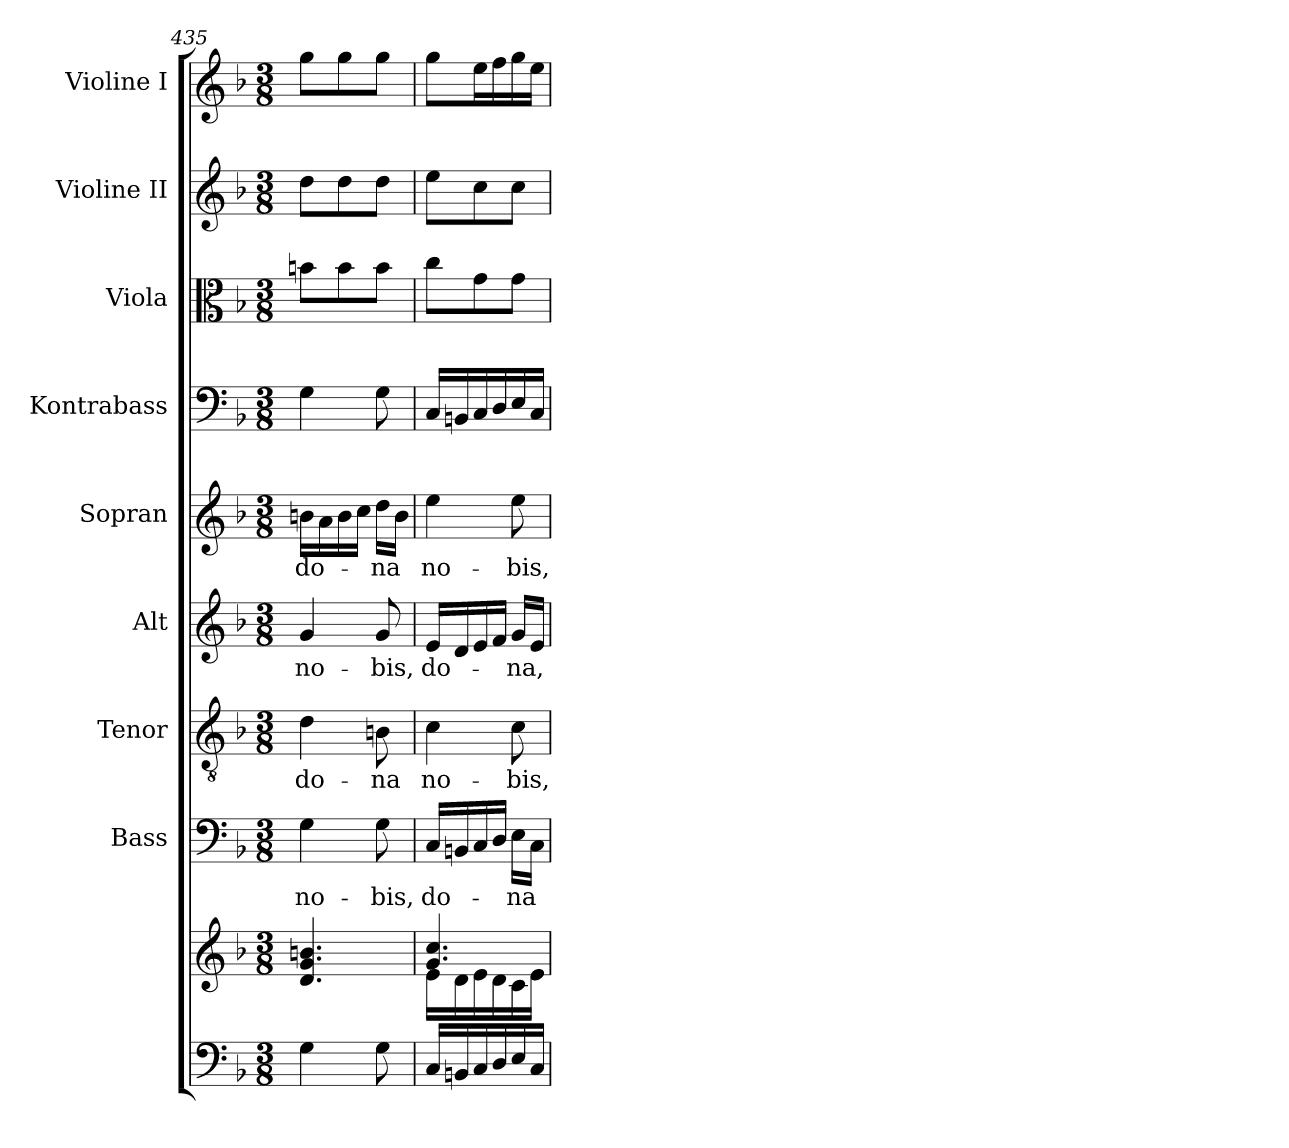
**kern	**kern	**kern	**text	**kern	**text	**kern	**text	**kern	**text	**kern	**kern	**kern	**kern
*part9	*part9	*part8	*part8	*part7	*part7	*part6	*part6	*part5	*part5	*part4	*part3	*part2	*part1
*staff10	*staff9	*staff8	*staff8	*staff7	*staff7	*staff6	*staff6	*staff5	*staff5	*staff4	*staff3	*staff2	*staff1
*	*	*I"Bass	*	*I"Tenor	*	*I"Alt	*	*I"Sopran	*	*I"Kontrabass	*I"Viola	*I"Violine II	*I"Violine I
*	*	*I'B.	*	*I'T.	*	*I'A.	*	*I'S.	*	*I'Kb.	*I'Vla.	*I'Vl. II	*I'Vl. I
*clefF4	*clefG2	*clefF4	*	*clefGv2	*	*clefG2	*	*clefG2	*	*clefF4	*clefC3	*clefG2	*clefG2
*	*	*	*	*	*	*	*	*	*	*ITrd7c12	*	*	*
*k[b-]	*k[b-]	*k[b-]	*	*k[b-]	*	*k[b-]	*	*k[b-]	*	*k[b-]	*k[b-]	*k[b-]	*k[b-]
*F:	*F:	*F:	*	*F:	*	*F:	*	*F:	*	*F:	*F:	*F:	*F:
*M3/8	*M3/8	*M3/8	*	*M3/8	*	*M3/8	*	*M3/8	*	*M3/8	*M3/8	*M3/8	*M3/8
=435	=435	=435	=435	=435	=435	=435	=435	=435	=435	=435	=435	=435	=435
!	!	!	!LO:LY:b	!	!LO:LY:b	!	!LO:LY:b	!	!LO:LY:b	!	!	!	!
4G\	4.d/ 4.g/ 4.bn/	4G\	no-	4d\	do-	4g/	no-	16bn\LL	do-	4GG\	8bn\L	8dd\L	8gg\L
.	.	.	.	.	.	.	.	16a\	.	.	.	.	.
.	.	.	.	.	.	.	.	16b\	.	.	8b\	8dd\	8gg\
.	.	.	.	.	.	.	.	16cc\JJ	.	.	.	.	.
!	!	!	!LO:LY:b	!	!LO:LY:b	!	!LO:LY:b	!	!LO:LY:b	!	!	!	!
8G\	.	8G\	-bis,	8Bn\	-na	8g/	-bis,	16dd\LL	-na	8GG\	8b\J	8dd\J	8gg\J
.	.	.	.	.	.	.	.	16b\JJ	.	.	.	.	.
!!LO:PB:g=z
=436	=436	=436	=436	=436	=436	=436	=436	=436	=436	=436	=436	=436	=436
*	*^	*	*	*	*	*	*	*	*	*	*	*	*
!	!	!	!	!LO:LY:b	!	!LO:LY:b	!	!LO:LY:b	!	!LO:LY:b	!	!	!	!
16C/LL	4.g/ 4.cc/	16e\LL	16C/LL	do-	4c\	no-	16e/LL	do-	4ee\	no-	16CC/LL	8cc\L	8ee\L	8gg\L
16BBn/	.	16d\	16BBn/	.	.	.	16d/	.	.	.	16BBBn/	.	.	.
16C/	.	16e\	16C/	.	.	.	16e/	.	.	.	16CC/	8g\	8cc\	16ee\L
16D/	.	16d\	16D/JJ	.	.	.	16f/JJ	.	.	.	16DD/	.	.	16ff\
!	!	!	!	!LO:LY:b	!	!LO:LY:b	!	!LO:LY:b	!	!LO:LY:b	!	!	!	!
16E/	.	16c\	16E\LL	-na	8c\	-bis,	16g/LL	-na,	8ee\	-bis,	16EE/	8g\J	8cc\J	16gg\
16C/JJ	.	16e\JJ	16C\JJ	.	.	.	16e/JJ	.	.	.	16CC/JJ	.	.	16ee\JJ
*	*v	*v	*	*	*	*	*	*	*	*	*	*	*	*
=	=	=	=	=	=	=	=	=	=	=	=	=	=
*-	*-	*-	*-	*-	*-	*-	*-	*-	*-	*-	*-	*-	*-
